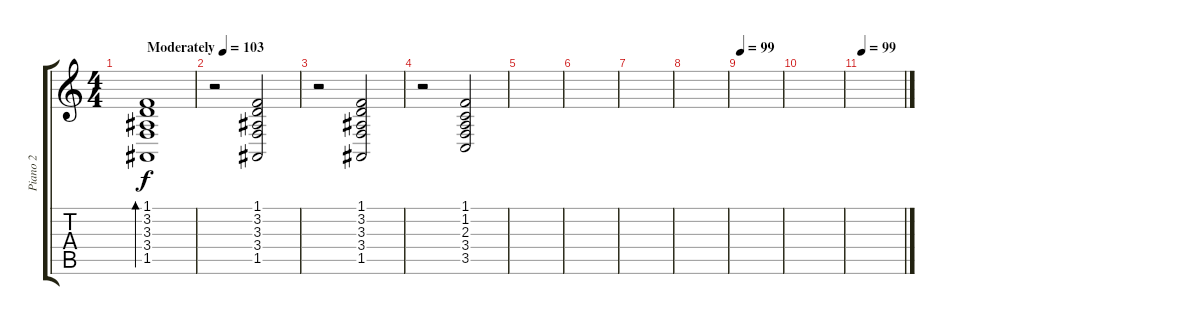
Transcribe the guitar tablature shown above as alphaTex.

\track ("Piano 2" "Piano 2") {instrument acousticgrandpiano}
\staff {score tabs}
\tuning (E4 B3 G3 D3 A2 E2) {hide}
\ts (4 4)
\tempo (103 "Moderately")
\clef g2
\ks c
(1.1 3.2 3.3 3.4 1.5).1{bd 240 dy f instrument acousticgrandpiano} |
r.2 (1.1 3.2 3.3 3.4 1.5).2 |
r.2 (1.1 3.2 3.3 3.4 1.5).2 |
r.2 (1.1 1.2 2.3 3.4 3.5).2 |
|
|
|
|
\tempo 99
|
|
\tempo 99
